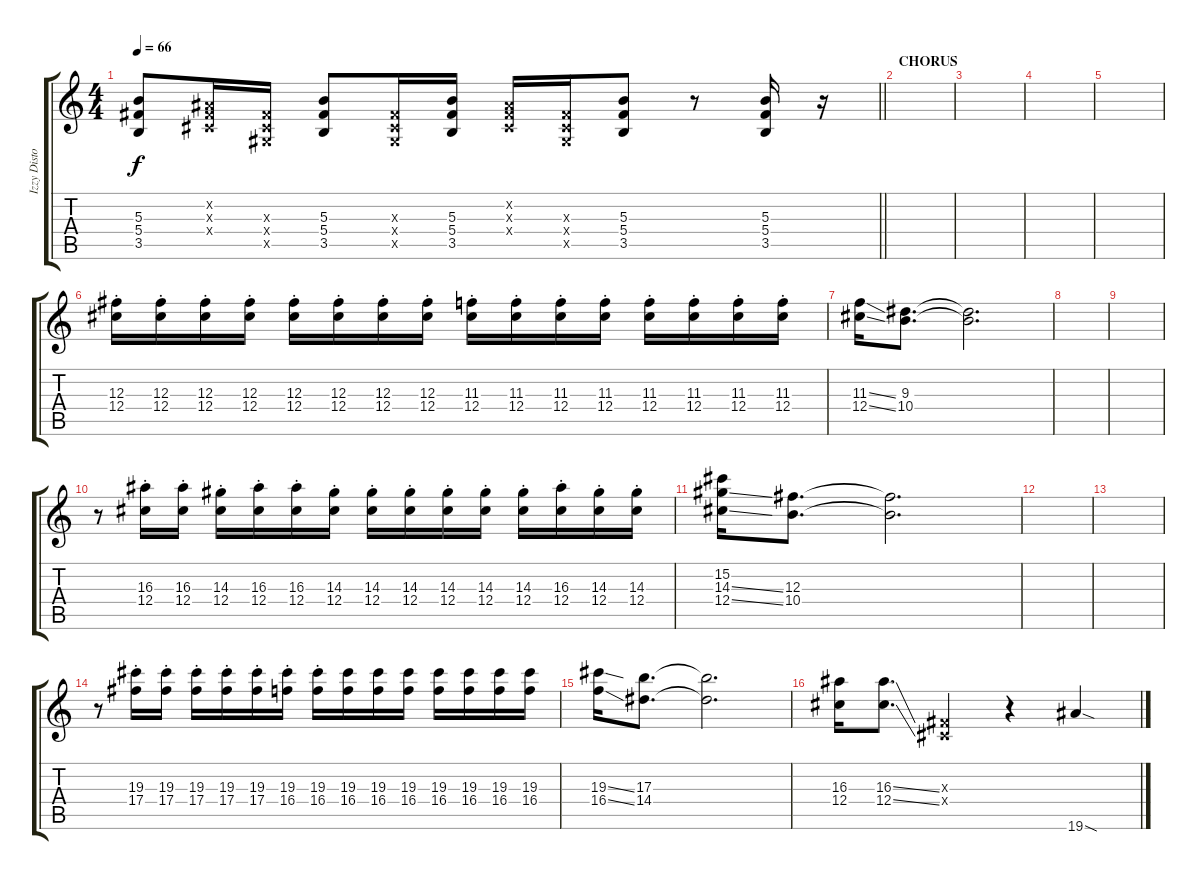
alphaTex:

\track ("Izzy Distortion" "Izzy Disto") {instrument distortionguitar}
\staff {score tabs}
\tuning (Eb4 Bb3 Gb3 Db3 Ab2 Eb2) {hide}
\ts (4 4)
\tempo 66
\clef g2
\barLineRight lightlight
\ks c
(5.3 5.4 3.5).8{dy f} (0.2{x} 0.3{x} 0.4{x}).16 (0.3{x} 0.4{x} 0.5{x}).16 (5.3 5.4 3.5).8 (0.3{x} 0.4{x} 0.5{x}).16 (5.3 5.4 3.5).16 (0.2{x} 0.3{x} 0.4{x}).16 (0.3{x} 0.4{x} 0.5{x}).16 (5.3 5.4 3.5).8 r.8 (5.3 5.4 3.5).16 r.16 |
\section ("" "CHORUS")
|
|
|
|
(12.3 12.4{st}).16 (12.3 12.4{st}).16 (12.3 12.4{st}).16 (12.3 12.4{st}).16 (12.3 12.4{st}).16 (12.3 12.4{st}).16 (12.3 12.4{st}).16 (12.3 12.4{st}).16 (11.3 12.4{st}).16 (11.3 12.4{st}).16 (11.3 12.4{st}).16 (11.3 12.4{st}).16 (11.3 12.4{st}).16 (11.3 12.4{st}).16 (11.3 12.4{st}).16 (11.3 12.4{st}).16 |
(11.3{ss} 12.4{ss}).16 (9.3 10.4).8{d} (9.3{t} 10.4{t}).2{d} |
|
|
r.8 (16.3{st} 12.4{st}).16 (16.3{st} 12.4{st}).16 (14.3{st} 12.4{st}).16 (16.3{st} 12.4{st}).16 (16.3{st} 12.4{st}).16 (14.3{st} 12.4{st}).16 (14.3{st} 12.4{st}).16 (14.3{st} 12.4{st}).16 (14.3{st} 12.4{st}).16 (14.3{st} 12.4{st}).16 (14.3{st} 12.4{st}).16 (16.3{st} 12.4{st}).16 (14.3{st} 12.4{st}).16 (14.3{st} 12.4{st}).16 |
(15.2 14.3{ss} 12.4{ss}).16 (12.3 10.4).8{d} (12.3{t} 10.4{t}).2{d} |
|
|
r.8 (19.3 17.4{st}).16 (19.3 17.4{st}).16 (19.3 17.4{st}).16 (19.3 17.4{st}).16 (19.3 17.4{st}).16 (19.3 16.4{st}).16 (19.3 16.4{st}).16 (19.3 16.4).16 (19.3 16.4).16 (19.3 16.4).16 (19.3 16.4).16 (19.3 16.4).16 (19.3 16.4).16 (19.3 16.4).16 |
(19.3{ss} 16.4{ss}).16 (17.3 14.4).8{d} (17.3{t} 14.4{t}).2{d} |
(16.3 12.4).16 (16.3{ss} 12.4{ss}).8{d} (0.3{x} 0.4{x}).4 r.4 19.6{sod}.4
